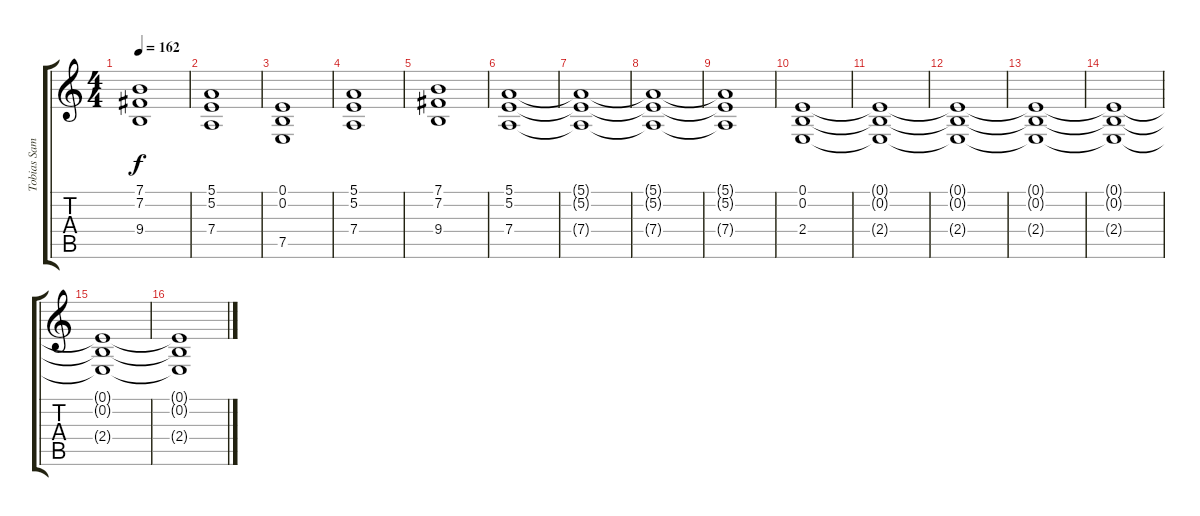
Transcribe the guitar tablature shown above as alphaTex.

\track ("Tobias Sammet Keys 3" "Tobias Sam") {instrument choiraahs}
\staff {score tabs}
\tuning (E4 B3 G3 D3 A2 E2) {hide}
\ts (4 4)
\tempo 162
\clef g2
\ks c
(7.1 7.2 9.4).1{dy f} |
(5.1 5.2 7.4).1 |
(0.1 0.2 7.5).1 |
(5.1 5.2 7.4).1 |
(7.1 7.2 9.4).1 |
(5.1 5.2 7.4).1 |
(5.1{t} 5.2{t} 7.4{t}).1 |
(5.1{t} 5.2{t} 7.4{t}).1 |
(5.1{t} 5.2{t} 7.4{t}).1 |
(0.1 0.2 2.4).1 |
(0.1{t} 0.2{t} 2.4{t}).1 |
(0.1{t} 0.2{t} 2.4{t}).1 |
(0.1{t} 0.2{t} 2.4{t}).1 |
(0.1{t} 0.2{t} 2.4{t}).1 |
(0.1{t} 0.2{t} 2.4{t}).1 |
(0.1{t} 0.2{t} 2.4{t}).1
